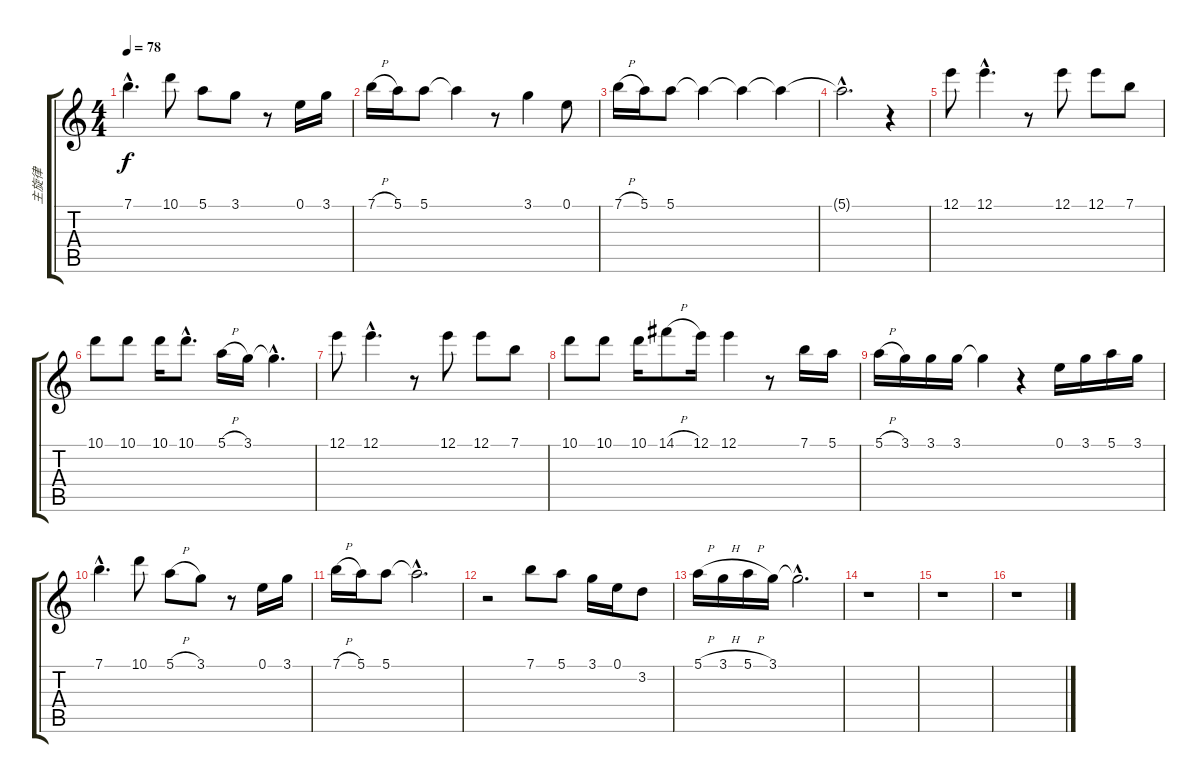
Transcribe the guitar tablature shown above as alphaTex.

\track ("主旋律" "主旋律") {instrument acousticguitarnylon}
\staff {score tabs}
\tuning (E4 B3 G3 D3 A2 E2) {hide}
\ts (4 4)
\tempo 78
\clef g2
\ks c
7.1{hac}.4{d dy f} 10.1.8 5.1.8 3.1.8 r.8 0.1.16 3.1.16 |
7.1{h}.16 5.1.16 5.1.8 5.1{t}.4 r.8 3.1.4 0.1.8 |
7.1{h}.16 5.1.16 5.1.8 5.1{t}.4 5.1{t}.4 5.1{t}.4 |
5.1{hac t}.2{d} r.4 |
12.1.8 12.1{hac}.4{d} r.8 12.1.8 12.1.8 7.1.8 |
10.1.8 10.1.8 10.1.16 10.1{hac}.8{d} 5.1{h}.16 3.1.16 3.1{hac t}.4{d} |
12.1.8 12.1{hac}.4{d} r.8 12.1.8 12.1.8 7.1.8 |
10.1.8 10.1.8 10.1.16 14.1{h}.8 12.1.16 12.1.4 r.8 7.1.16 5.1.16 |
5.1{h}.16 3.1.16 3.1.16 3.1.16 3.1{t}.4 r.4 0.1.16 3.1.16 5.1.16 3.1.16 |
7.1{hac}.4{d} 10.1.8 5.1{h}.8 3.1.8 r.8 0.1.16 3.1.16 |
7.1{h}.16 5.1.16 5.1.8 5.1{hac t}.2{d} |
r.2 7.1.8 5.1.8 3.1.16 0.1.16 3.2.8 |
5.1{h}.16 3.1{h}.16 5.1{h}.16 3.1.16 3.1{hac t}.2{d} |
r.1 |
r.1 |
r.1
